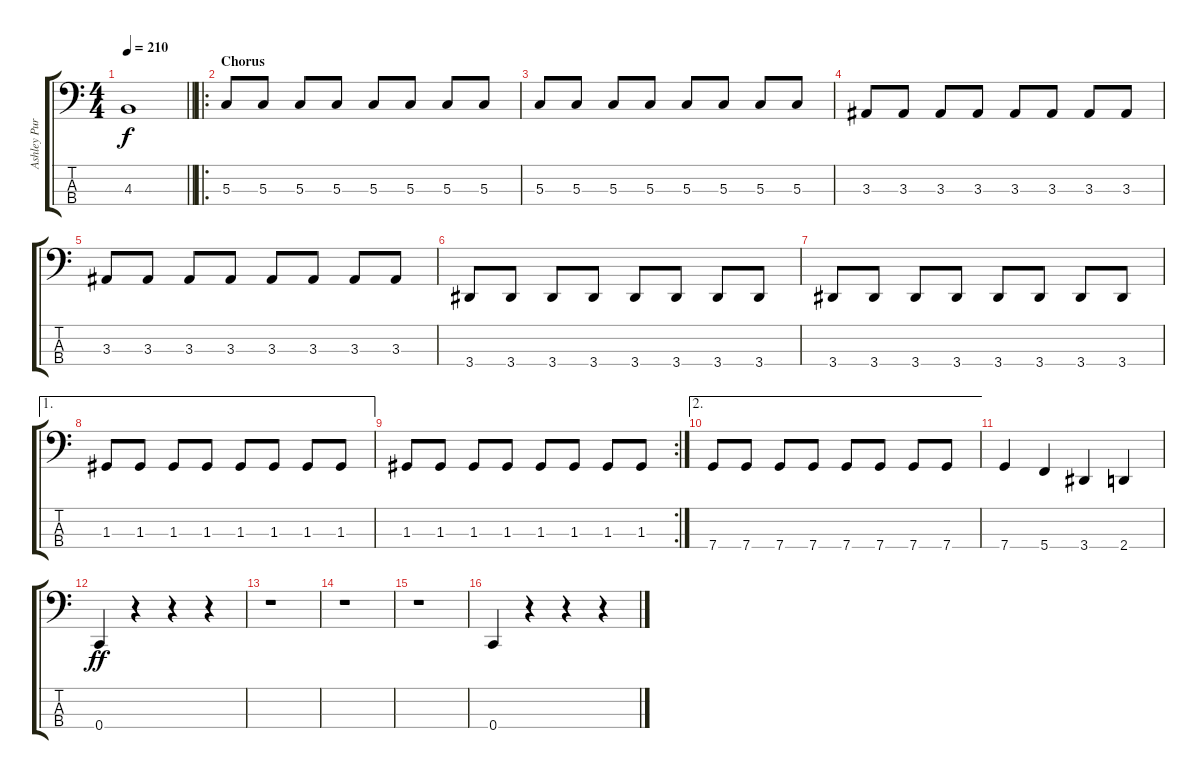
\track ("Ashley Purdy" "Ashley Pur") {instrument electricbasspick}
\staff {score tabs}
\tuning (F2 C2 G1 C1) {hide}
\ts (4 4)
\tempo 210
\clef f4
\barLineRight lightlight
\ks c
4.3.1{dy f} |
\ro
\section ("" "Chorus")
5.3.8 5.3.8 5.3.8 5.3.8 5.3.8 5.3.8 5.3.8 5.3.8 |
5.3.8 5.3.8 5.3.8 5.3.8 5.3.8 5.3.8 5.3.8 5.3.8 |
3.3.8 3.3.8 3.3.8 3.3.8 3.3.8 3.3.8 3.3.8 3.3.8 |
3.3.8 3.3.8 3.3.8 3.3.8 3.3.8 3.3.8 3.3.8 3.3.8 |
3.4.8 3.4.8 3.4.8 3.4.8 3.4.8 3.4.8 3.4.8 3.4.8 |
3.4.8 3.4.8 3.4.8 3.4.8 3.4.8 3.4.8 3.4.8 3.4.8 |
\ae 1
1.3.8 1.3.8 1.3.8 1.3.8 1.3.8 1.3.8 1.3.8 1.3.8 |
\rc 2
1.3.8 1.3.8 1.3.8 1.3.8 1.3.8 1.3.8 1.3.8 1.3.8 |
\ae 2
7.4.8 7.4.8 7.4.8 7.4.8 7.4.8 7.4.8 7.4.8 7.4.8 |
7.4.4 5.4.4 3.4.4 2.4.4 |
0.4.4{dy ff} r.4 r.4 r.4 |
r.1 |
r.1 |
r.1 |
0.4.4 r.4 r.4 r.4
